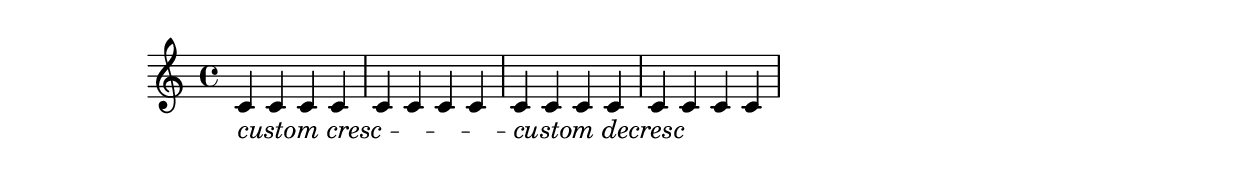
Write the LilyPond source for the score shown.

%% DO NOT EDIT this file manually; it is automatically
%% generated from LSR http://lsr.di.unimi.it
%% Make any changes in LSR itself, or in Documentation/snippets/new/ ,
%% and then run scripts/auxiliar/makelsr.py
%%
%% This file is in the public domain.
\version "2.19.22"

\header {
  lsrtags = "expressive-marks, tweaks-and-overrides"

  texidoc = "
Postfix functions for custom crescendo text spanners.  The spanners
should start on the first note of the measure.  One has to use
-\\mycresc, otherwise the spanner start will rather be assigned to the
next note.

"
  doctitle = "Dynamics custom text spanner postfix"
} % begin verbatim

% Two functions for (de)crescendo spanners where you can explicitly give the
% spanner text.
mycresc =
#(define-music-function (mymarkup) (markup?)
   (make-music 'CrescendoEvent
               'span-direction START
               'span-type 'text
               'span-text mymarkup))
mydecresc =
#(define-music-function (mymarkup) (markup?)
   (make-music 'DecrescendoEvent
               'span-direction START
               'span-type 'text
               'span-text mymarkup))

\relative c' {
  c4-\mycresc "custom cresc" c4 c4 c4 |
  c4 c4 c4 c4 |
  c4-\mydecresc "custom decresc" c4 c4 c4 |
  c4 c4\! c4 c4
}
